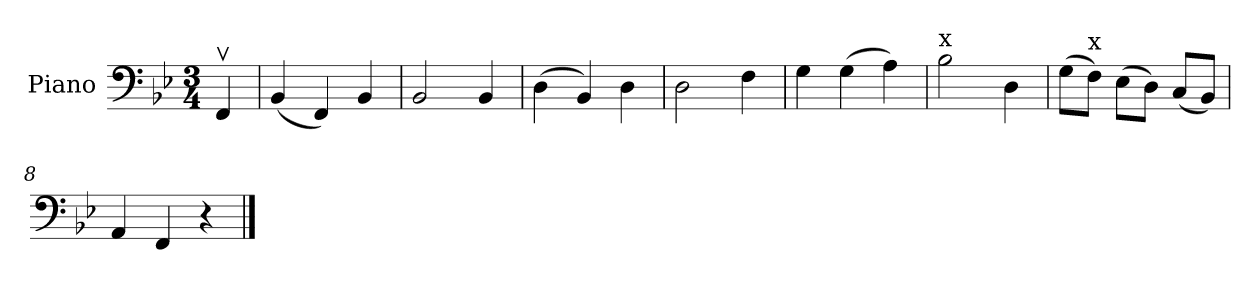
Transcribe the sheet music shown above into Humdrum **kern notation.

**kern
*part1
*staff1
*I"Piano
*I'Pno.
*clefF4
*k[b-e-]
*M3/4
=
4FFv/
=1
(<4BB-/
4FF/)
4BB-/
=2
2BB-/
4BB-/
=3
(>4D\
4BB-/)
4D\
=4
2D\
4F\
=5
4G\
(>4G\
4A\)
!!LO:LB:g=z
=6
!LO:TX:a:t=x
2B-\
4D\
=7
(>8G\L
!LO:TX:a:t=x
8F\J)
(>8E-\L
8D\J)
(<8C/L
8BB-/J)
=8
4AA/
4FF/
4r
==
*-
